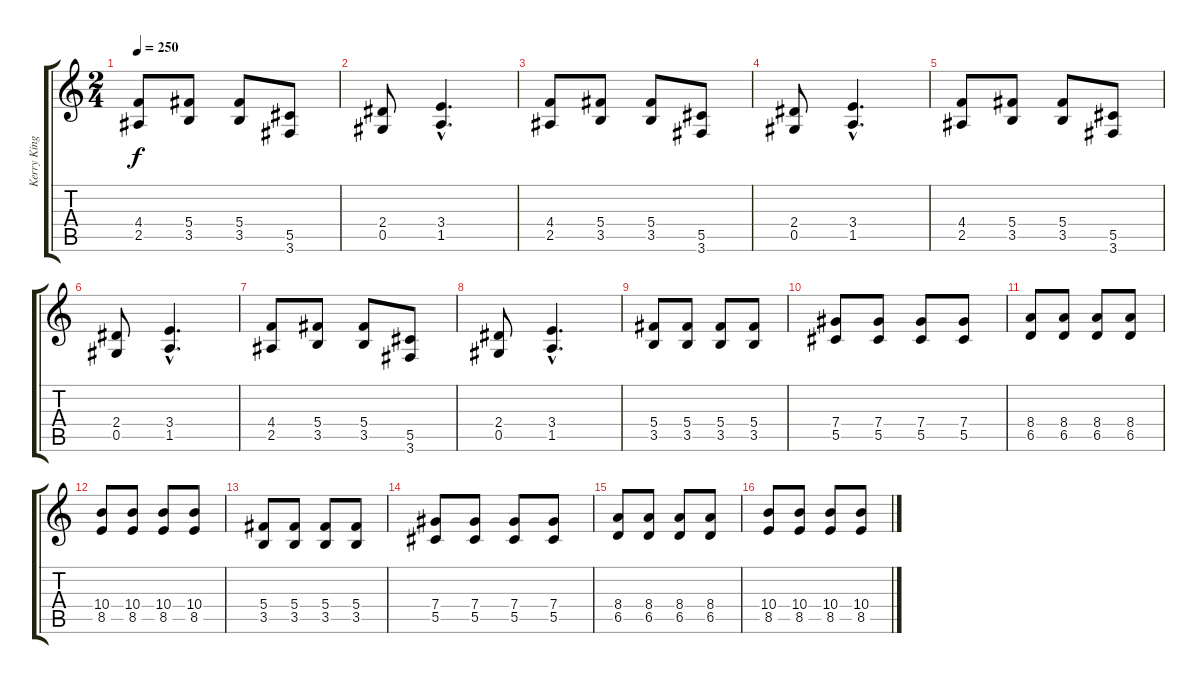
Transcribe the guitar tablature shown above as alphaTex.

\track ("Kerry King" "Kerry King") {instrument distortionguitar}
\staff {score tabs}
\tuning (Eb4 Bb3 Gb3 Db3 Ab2 Eb2) {hide}
\ts (2 4)
\tempo 250
\clef g2
\ks c
(4.4 2.5).8{dy f} (5.4 3.5).8 (5.4 3.5).8 (5.5 3.6).8 |
(2.4 0.5).8 (3.4{hac} 1.5{hac}).4{d} |
(4.4 2.5).8 (5.4 3.5).8 (5.4 3.5).8 (5.5 3.6).8 |
(2.4 0.5).8 (3.4{hac} 1.5{hac}).4{d} |
(4.4 2.5).8 (5.4 3.5).8 (5.4 3.5).8 (5.5 3.6).8 |
(2.4 0.5).8 (3.4{hac} 1.5{hac}).4{d} |
(4.4 2.5).8 (5.4 3.5).8 (5.4 3.5).8 (5.5 3.6).8 |
(2.4 0.5).8 (3.4{hac} 1.5{hac}).4{d} |
(5.4 3.5).8 (5.4 3.5).8 (5.4 3.5).8 (5.4 3.5).8 |
(7.4 5.5).8 (7.4 5.5).8 (7.4 5.5).8 (7.4 5.5).8 |
(8.4 6.5).8 (8.4 6.5).8 (8.4 6.5).8 (8.4 6.5).8 |
(10.4 8.5).8 (10.4 8.5).8 (10.4 8.5).8 (10.4 8.5).8 |
(5.4 3.5).8 (5.4 3.5).8 (5.4 3.5).8 (5.4 3.5).8 |
(7.4 5.5).8 (7.4 5.5).8 (7.4 5.5).8 (7.4 5.5).8 |
(8.4 6.5).8 (8.4 6.5).8 (8.4 6.5).8 (8.4 6.5).8 |
(10.4 8.5).8 (10.4 8.5).8 (10.4 8.5).8 (10.4 8.5).8
